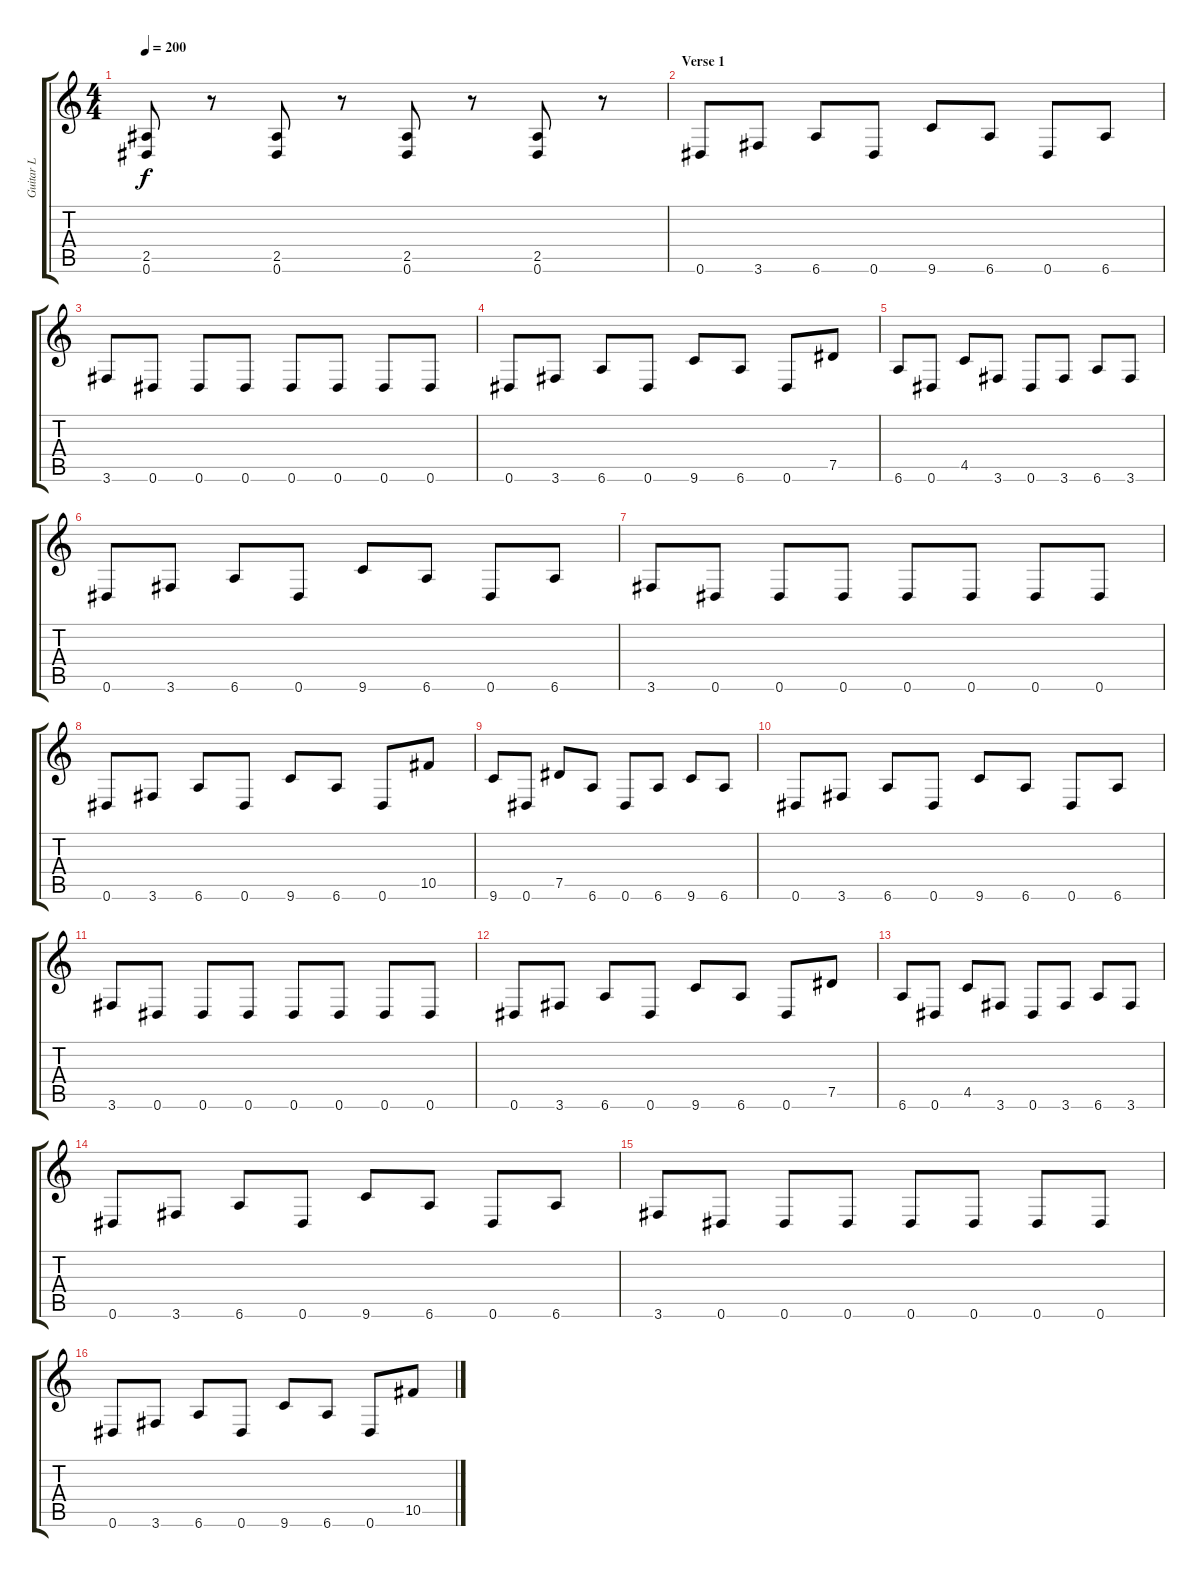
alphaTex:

\track ("Guitar L" "Guitar L") {instrument distortionguitar}
\staff {score tabs}
\tuning (Eb4 Bb3 Gb3 Db3 Ab2 Eb2) {hide}
\ts (4 4)
\tempo 200
\clef g2
\ks c
(2.5 0.6).8{dy f} r.8 (2.5 0.6).8 r.8 (2.5 0.6).8 r.8 (2.5 0.6).8 r.8 |
\section ("" "Verse 1")
0.6.8 3.6.8 6.6.8 0.6.8 9.6.8 6.6.8 0.6.8 6.6.8 |
3.6.8 0.6.8 0.6.8 0.6.8 0.6.8 0.6.8 0.6.8 0.6.8 |
0.6.8 3.6.8 6.6.8 0.6.8 9.6.8 6.6.8 0.6.8 7.5.8 |
6.6.8 0.6.8 4.5.8 3.6.8 0.6.8 3.6.8 6.6.8 3.6.8 |
0.6.8 3.6.8 6.6.8 0.6.8 9.6.8 6.6.8 0.6.8 6.6.8 |
3.6.8 0.6.8 0.6.8 0.6.8 0.6.8 0.6.8 0.6.8 0.6.8 |
0.6.8 3.6.8 6.6.8 0.6.8 9.6.8 6.6.8 0.6.8 10.5.8 |
9.6.8 0.6.8 7.5.8 6.6.8 0.6.8 6.6.8 9.6.8 6.6.8 |
0.6.8 3.6.8 6.6.8 0.6.8 9.6.8 6.6.8 0.6.8 6.6.8 |
3.6.8 0.6.8 0.6.8 0.6.8 0.6.8 0.6.8 0.6.8 0.6.8 |
0.6.8 3.6.8 6.6.8 0.6.8 9.6.8 6.6.8 0.6.8 7.5.8 |
6.6.8 0.6.8 4.5.8 3.6.8 0.6.8 3.6.8 6.6.8 3.6.8 |
0.6.8 3.6.8 6.6.8 0.6.8 9.6.8 6.6.8 0.6.8 6.6.8 |
3.6.8 0.6.8 0.6.8 0.6.8 0.6.8 0.6.8 0.6.8 0.6.8 |
0.6.8 3.6.8 6.6.8 0.6.8 9.6.8 6.6.8 0.6.8 10.5.8
